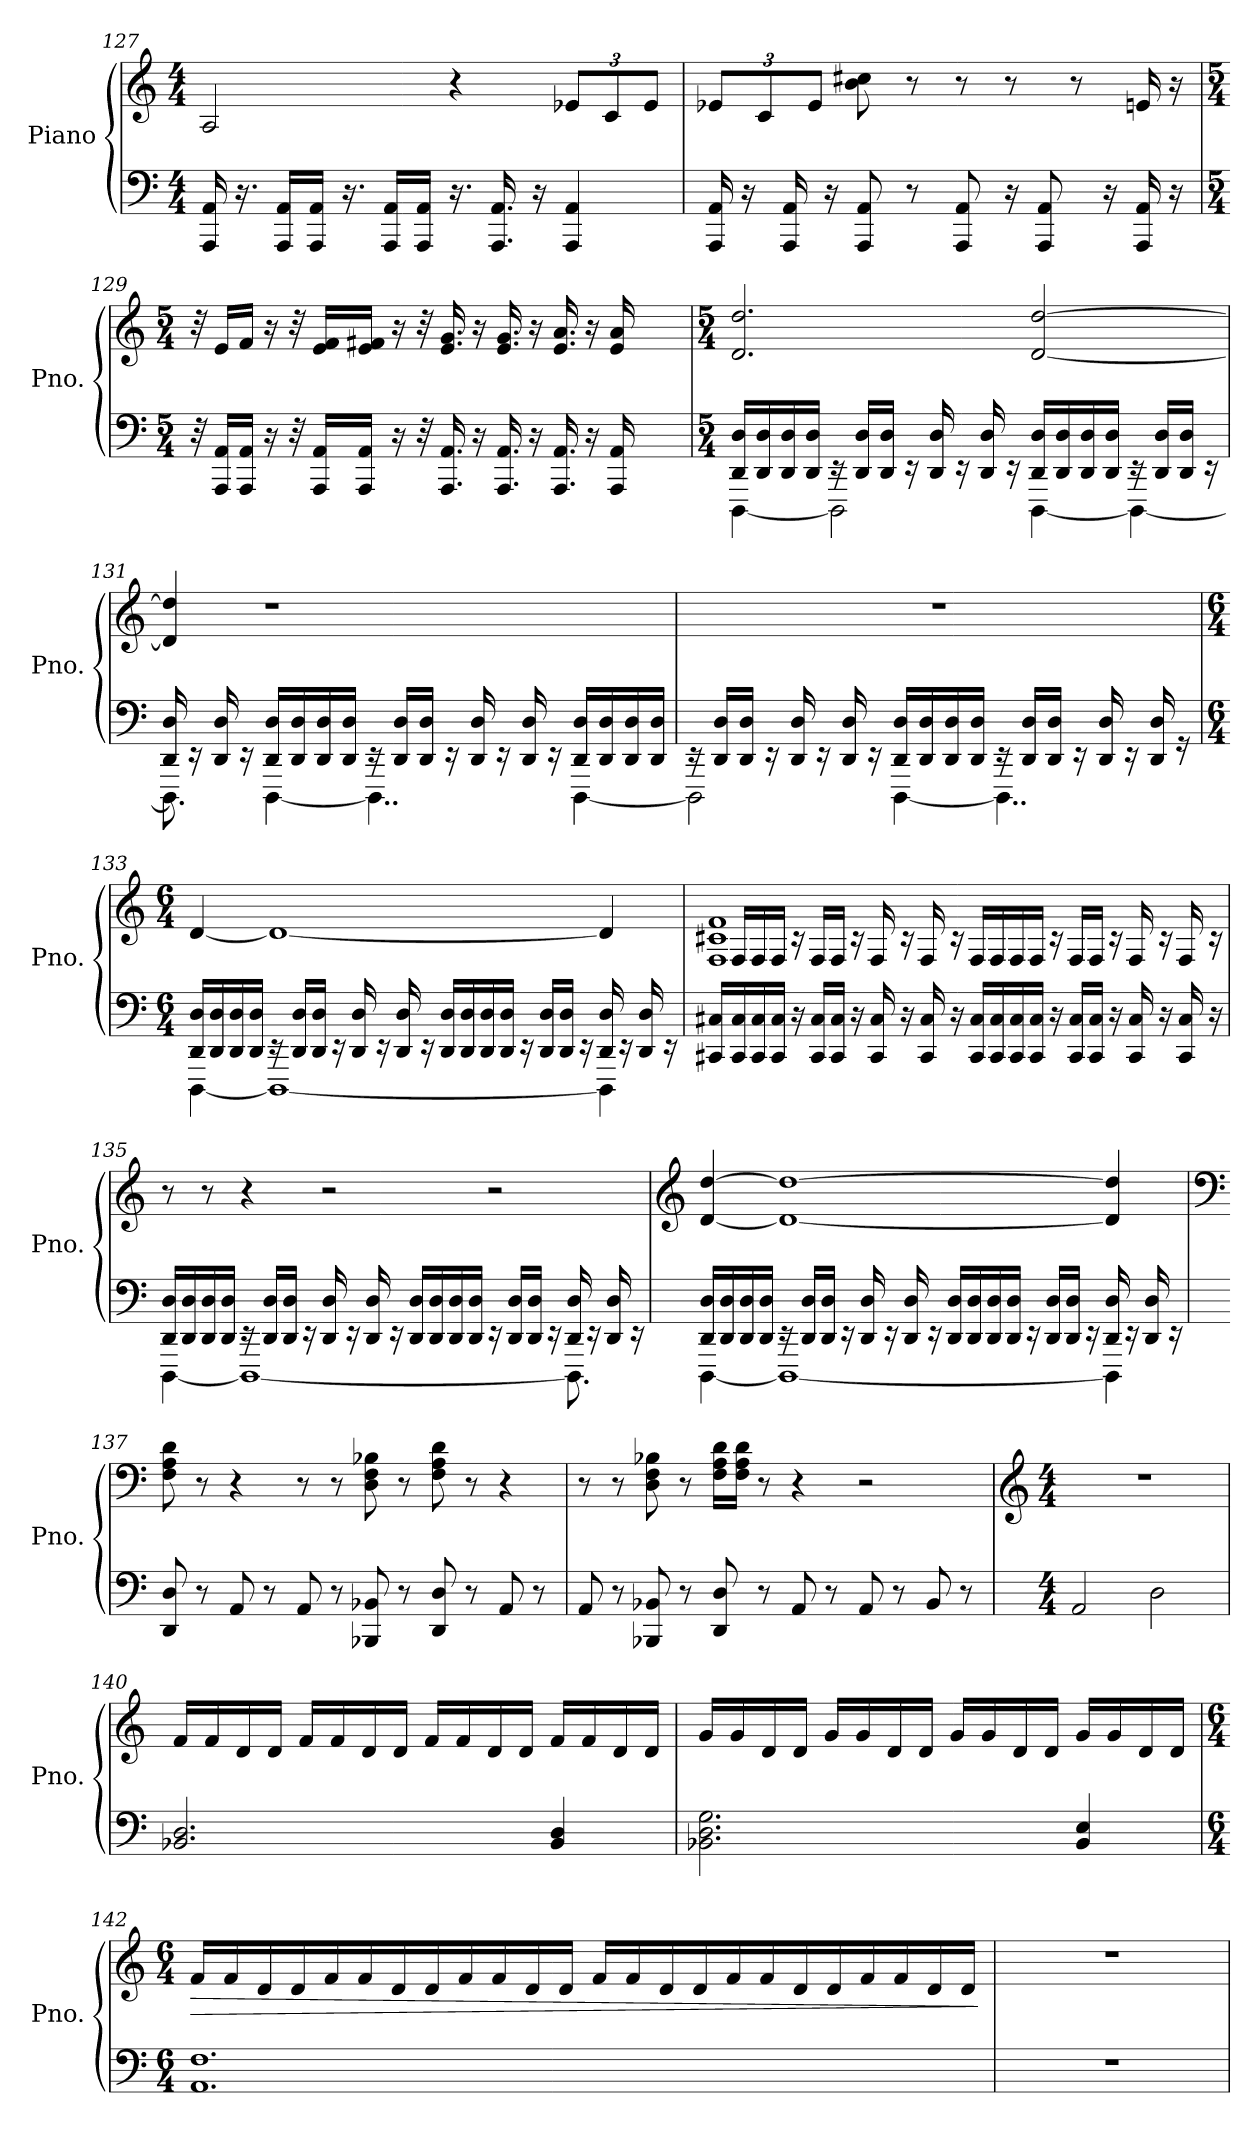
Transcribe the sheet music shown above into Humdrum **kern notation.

**kern	**kern	**dynam
*part1	*part1	*part1
*staff2	*staff1	*staff1/2
*I"Piano	*	*
*I'Pno.	*	*
*clefF4	*clefG2	*
*k[]	*k[]	*
*M4/4	*M4/4	*
=127	=127	=127
16AAA/ 16AA/	2A/	.
16.r	.	.
16AAA/ 16AA/LL	.	.
16AAA/ 16AA/JJ	.	.
16.r	.	.
16AAA/ 16AA/LL	.	.
16AAA/ 16AA/JJ	.	.
16.r	4r	.
16.AAA/ 16.AA/	.	.
16r	.	.
*	*Xbrackettup	*
*	*MM130	*
4AAA/ 4AA/	12e-X/L	.
.	12c/	.
.	12e-/J	.
=128	=128	=128
16AAA/ 16AA/	12e-X/L	.
16r	.	.
.	12c/	.
16AAA/ 16AA/	.	.
.	12e-/J	.
16r	.	.
8AAA/ 8AA/	8b\ 8cc#X\	.
8r	8r	.
8AAA/ 8AA/	8r	.
16r	8r	.
8AAA/ 8AA/	.	.
.	8r	.
16r	.	.
16AAA/ 16AA/	16en/	.
16r	16r	.
!!LO:PB:g=z
=129	=129	=129
*M5/4	*M5/4	*
*	*MM110	*
32r	32r	.
16AAA/ 16AA/LL	16e/LL	.
16AAA/ 16AA/JJ	16f/JJ	.
16r	16r	.
32r	32r	.
16AAA/ 16AA/LL	16e/ 16f/LL	.
16AAA/ 16AA/JJ	16e/ 16f#X/JJ	.
16r	16r	.
32r	32r	.
16.AAA/ 16.AA/	16.e/ 16.g/	.
16r	16r	.
16.AAA/ 16.AA/	16.e/ 16.g/	.
16r	16r	.
16.AAA/ 16.AA/	16.e/ 16.a/	.
16r	16r	.
16AAA/ 16AA/	16e/ 16a/	.
*	*MM255	*
4rAAAyy	4rcccyy	.
=130	=130	=130
*M5/4	*M5/4	*
*^	*	*
16DD/ 16D/LL	[4DDD\	2.d/ 2.dd/	.
16DD/ 16D/	.	.	.
16DD/ 16D/	.	.	.
16DD/ 16D/JJ	.	.	.
16rEE	2DDD\]	.	.
16DD/ 16D/LL	.	.	.
16DD/ 16D/JJ	.	.	.
16rEE	.	.	.
16DD/ 16D/	.	.	.
16rEE	.	.	.
16DD/ 16D/	.	.	.
16rEE	.	.	.
16DD/ 16D/LL	[4DDD\	[2d/ [2dd/	.
16DD/ 16D/	.	.	.
16DD/ 16D/	.	.	.
16DD/ 16D/JJ	.	.	.
16rEE	4DDD\_	.	.
16DD/ 16D/LL	.	.	.
16DD/ 16D/JJ	.	.	.
16rEE	.	.	.
!!LO:LB:g=z
=131	=131	=131	=131
16DD/ 16D/	8.DDD\]	4d/] 4dd/]	.
16rEE	.	.	.
16DD/ 16D/	.	.	.
16rEE	16ryy	.	.
16DD/ 16D/LL	[4DDD\	1r	.
16DD/ 16D/	.	.	.
16DD/ 16D/	.	.	.
16DD/ 16D/JJ	.	.	.
16rEE	4..DDD\]	.	.
16DD/ 16D/LL	.	.	.
16DD/ 16D/JJ	.	.	.
16rEE	.	.	.
16DD/ 16D/	.	.	.
16rEE	.	.	.
16DD/ 16D/	.	.	.
16rEE	16ryy	.	.
16DD/ 16D/LL	[4DDD\	.	.
16DD/ 16D/	.	.	.
16DD/ 16D/	.	.	.
16DD/ 16D/JJ	.	.	.
=132	=132	=132	=132
16rEE	2DDD\]	4%5r	.
16DD/ 16D/LL	.	.	.
16DD/ 16D/JJ	.	.	.
16rEE	.	.	.
16DD/ 16D/	.	.	.
16rEE	.	.	.
16DD/ 16D/	.	.	.
16rEE	.	.	.
16DD/ 16D/LL	[4DDD\	.	.
16DD/ 16D/	.	.	.
16DD/ 16D/	.	.	.
16DD/ 16D/JJ	.	.	.
16rEE	4..DDD\]	.	.
16DD/ 16D/LL	.	.	.
16DD/ 16D/JJ	.	.	.
16rEE	.	.	.
16DD/ 16D/	.	.	.
16rEE	.	.	.
16DD/ 16D/	.	.	.
16rGG	16ryy	.	.
!!LO:LB:g=z
=133	=133	=133	=133
*M6/4	*	*M6/4	*
*	*	*MM100	*
16DD/ 16D/LL	[4DDD\	[4d/	.
16DD/ 16D/	.	.	.
16DD/ 16D/	.	.	.
16DD/ 16D/JJ	.	.	.
16rEE	1DDD_	1d_	.
16DD/ 16D/LL	.	.	.
16DD/ 16D/JJ	.	.	.
16rEE	.	.	.
16DD/ 16D/	.	.	.
16rEE	.	.	.
16DD/ 16D/	.	.	.
16rEE	.	.	.
16DD/ 16D/LL	.	.	.
16DD/ 16D/	.	.	.
16DD/ 16D/	.	.	.
16DD/ 16D/JJ	.	.	.
16rEE	.	.	.
16DD/ 16D/LL	.	.	.
16DD/ 16D/JJ	.	.	.
16rEE	.	.	.
16DD/ 16D/	4DDD\]	4d/]	.
16rEE	.	.	.
16DD/ 16D/	.	.	.
16rEE	.	.	.
*v	*v	*	*
!!LO:LB:g=z
=134	=134	=134
*	*^	*
16CC#X/ 16C#X/LL	16rgyy	1F 1c#X 1f	.
16CC#/ 16C#/	16F/LL	.	.
16CC#/ 16C#/	16F/	.	.
16CC#/ 16C#/JJ	16F/JJ	.	.
16r	16rc	.	.
16CC#/ 16C#/LL	16F/LL	.	.
16CC#/ 16C#/JJ	16F/JJ	.	.
16r	16rc	.	.
16CC#/ 16C#/	16F/	.	.
16r	16rc	.	.
16CC#/ 16C#/	16F/	.	.
16r	16rc	.	.
16CC#/ 16C#/LL	16F/LL	.	.
16CC#/ 16C#/	16F/	.	.
16CC#/ 16C#/	16F/	.	.
16CC#/ 16C#/JJ	16F/JJ	.	.
16r	16rc	2ryy	.
16CC#/ 16C#/LL	16F/LL	.	.
16CC#/ 16C#/JJ	16F/JJ	.	.
16r	16rc	.	.
16CC#/ 16C#/	16F/	.	.
16r	16rc	.	.
16CC#/ 16C#/	16F/	.	.
16r	16rc	.	.
*	*v	*v	*
!!LO:LB:g=z
=135	=135	=135
*^	*	*
16DD/ 16D/LL	[4DDD\	8r	.
16DD/ 16D/	.	.	.
16DD/ 16D/	.	8r	.
16DD/ 16D/JJ	.	.	.
16rEE	1DDD_	4r	.
16DD/ 16D/LL	.	.	.
16DD/ 16D/JJ	.	.	.
16rEE	.	.	.
16DD/ 16D/	.	2r	.
16rEE	.	.	.
16DD/ 16D/	.	.	.
16rEE	.	.	.
16DD/ 16D/LL	.	.	.
16DD/ 16D/	.	.	.
16DD/ 16D/	.	.	.
16DD/ 16D/JJ	.	.	.
16rEE	.	2r	.
16DD/ 16D/LL	.	.	.
16DD/ 16D/JJ	.	.	.
16rEE	.	.	.
16DD/ 16D/	8.DDD\]	.	.
16rEE	.	.	.
16DD/ 16D/	.	.	.
16rEE	16ryy	.	.
!!LO:LB:g=z
=136	=136	=136	=136
*	*	*clefG2	*
16DD/ 16D/LL	[4DDD\	[4d/ [4dd/	.
16DD/ 16D/	.	.	.
16DD/ 16D/	.	.	.
16DD/ 16D/JJ	.	.	.
16rEE	1DDD_	1d_ 1dd_	.
16DD/ 16D/LL	.	.	.
16DD/ 16D/JJ	.	.	.
16rEE	.	.	.
16DD/ 16D/	.	.	.
16rEE	.	.	.
16DD/ 16D/	.	.	.
16rEE	.	.	.
16DD/ 16D/LL	.	.	.
16DD/ 16D/	.	.	.
16DD/ 16D/	.	.	.
16DD/ 16D/JJ	.	.	.
16rEE	.	.	.
16DD/ 16D/LL	.	.	.
16DD/ 16D/JJ	.	.	.
16rEE	.	.	.
16DD/ 16D/	4DDD\]	4d/] 4dd/]	.
16rEE	.	.	.
16DD/ 16D/	.	.	.
16rEE	.	.	.
*v	*v	*	*
=137	=137	=137
*	*clefF4	*
*	*MM104	*
8DD/ 8D/	8F\ 8A\ 8d\	.
8r	8r	.
8AA/	4r	.
8r	.	.
8AA/	8r	.
8r	8r	.
8BBB-X/ 8BB-X/	8D\ 8F\ 8B-X\	.
8r	8r	.
8DD/ 8D/	8F\ 8A\ 8d\	.
8r	8r	.
8AA/	4r	.
8r	.	.
!!LO:PB:g=z
=138	=138	=138
8AA/	8r	.
8r	8r	.
8BBB-X/ 8BB-X/	8D\ 8F\ 8B-X\	.
8r	8r	.
8DD/ 8D/	16F\ 16A\ 16d\LL	.
.	16F\ 16A\ 16d\JJ	.
8r	8r	.
8AA/	4r	.
8r	.	.
8AA/	2r	.
8r	.	.
8BB-/	.	.
8r	.	.
=139	=139	=139
*	*clefG2	*
*M4/4	*M4/4	*
2AA/	1r	.
2D\	.	.
=140	=140	=140
2.BB-X/ 2.D/	16f/LL	.
.	16f/	.
.	16d/	.
.	16d/JJ	.
.	16f/LL	.
.	16f/	.
.	16d/	.
.	16d/JJ	.
.	16f/LL	.
.	16f/	.
.	16d/	.
.	16d/JJ	.
4BB-/ 4D/	16f/LL	.
.	16f/	.
.	16d/	.
.	16d/JJ	.
=141	=141	=141
2.BB-X\ 2.D\ 2.G\	16g/LL	.
.	16g/	.
.	16d/	.
.	16d/JJ	.
.	16g/LL	.
.	16g/	.
.	16d/	.
.	16d/JJ	.
.	16g/LL	.
.	16g/	.
.	16d/	.
.	16d/JJ	.
4BB-/ 4E/	16g/LL	.
.	16g/	.
.	16d/	.
.	16d/JJ	.
!!LO:LB:g=z
=142	=142	=142
*M6/4	*M6/4	*
!	!	!LO:HP:b
1.AA 1.F	16f/LL	>
.	16f/	.
.	16d/	.
.	16d/	.
.	16f/	.
.	16f/	.
.	16d/	.
.	16d/	.
.	16f/	.
.	16f/	.
.	16d/	.
.	16d/JJ	.
.	16f/LL	.
.	16f/	.
.	16d/	.
.	16d/	.
.	16f/	.
.	16f/	.
.	16d/	.
.	16d/	.
.	16f/	.
.	16f/	.
.	16d/	.
.	16d/JJ	.
.	.	]
=143	=143	=143
1.r	1.r	.
=	=	=
*-	*-	*-
